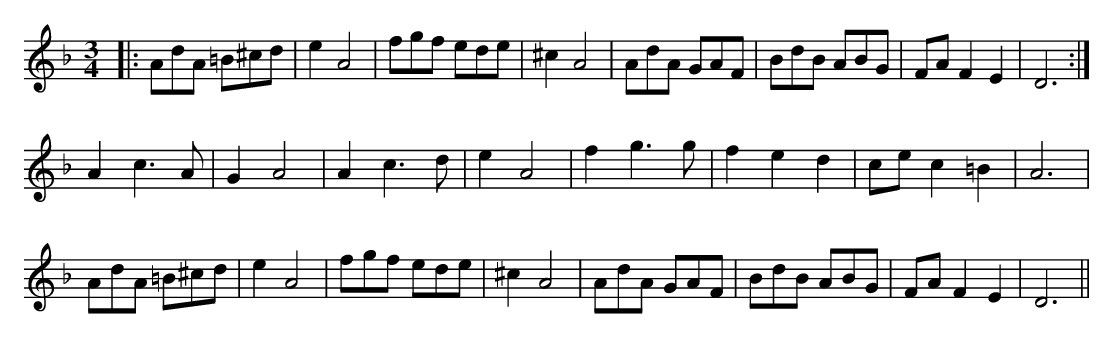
X:1
M:3/4
K:F
|:AdA =B^cd|e2 A4|fgf ede|^c2 A4|AdA GAF|BdB ABG|FA F2E2|D6:|
A2 c3A|G2 A4|A2 c3d|e2 A4|f2 g3g|f2e2d2|ce c2=B2|A6|
AdA =B^cd|e2 A4|fgf ede|^c2 A4|AdA GAF|BdB ABG|FA F2E2|D6||
